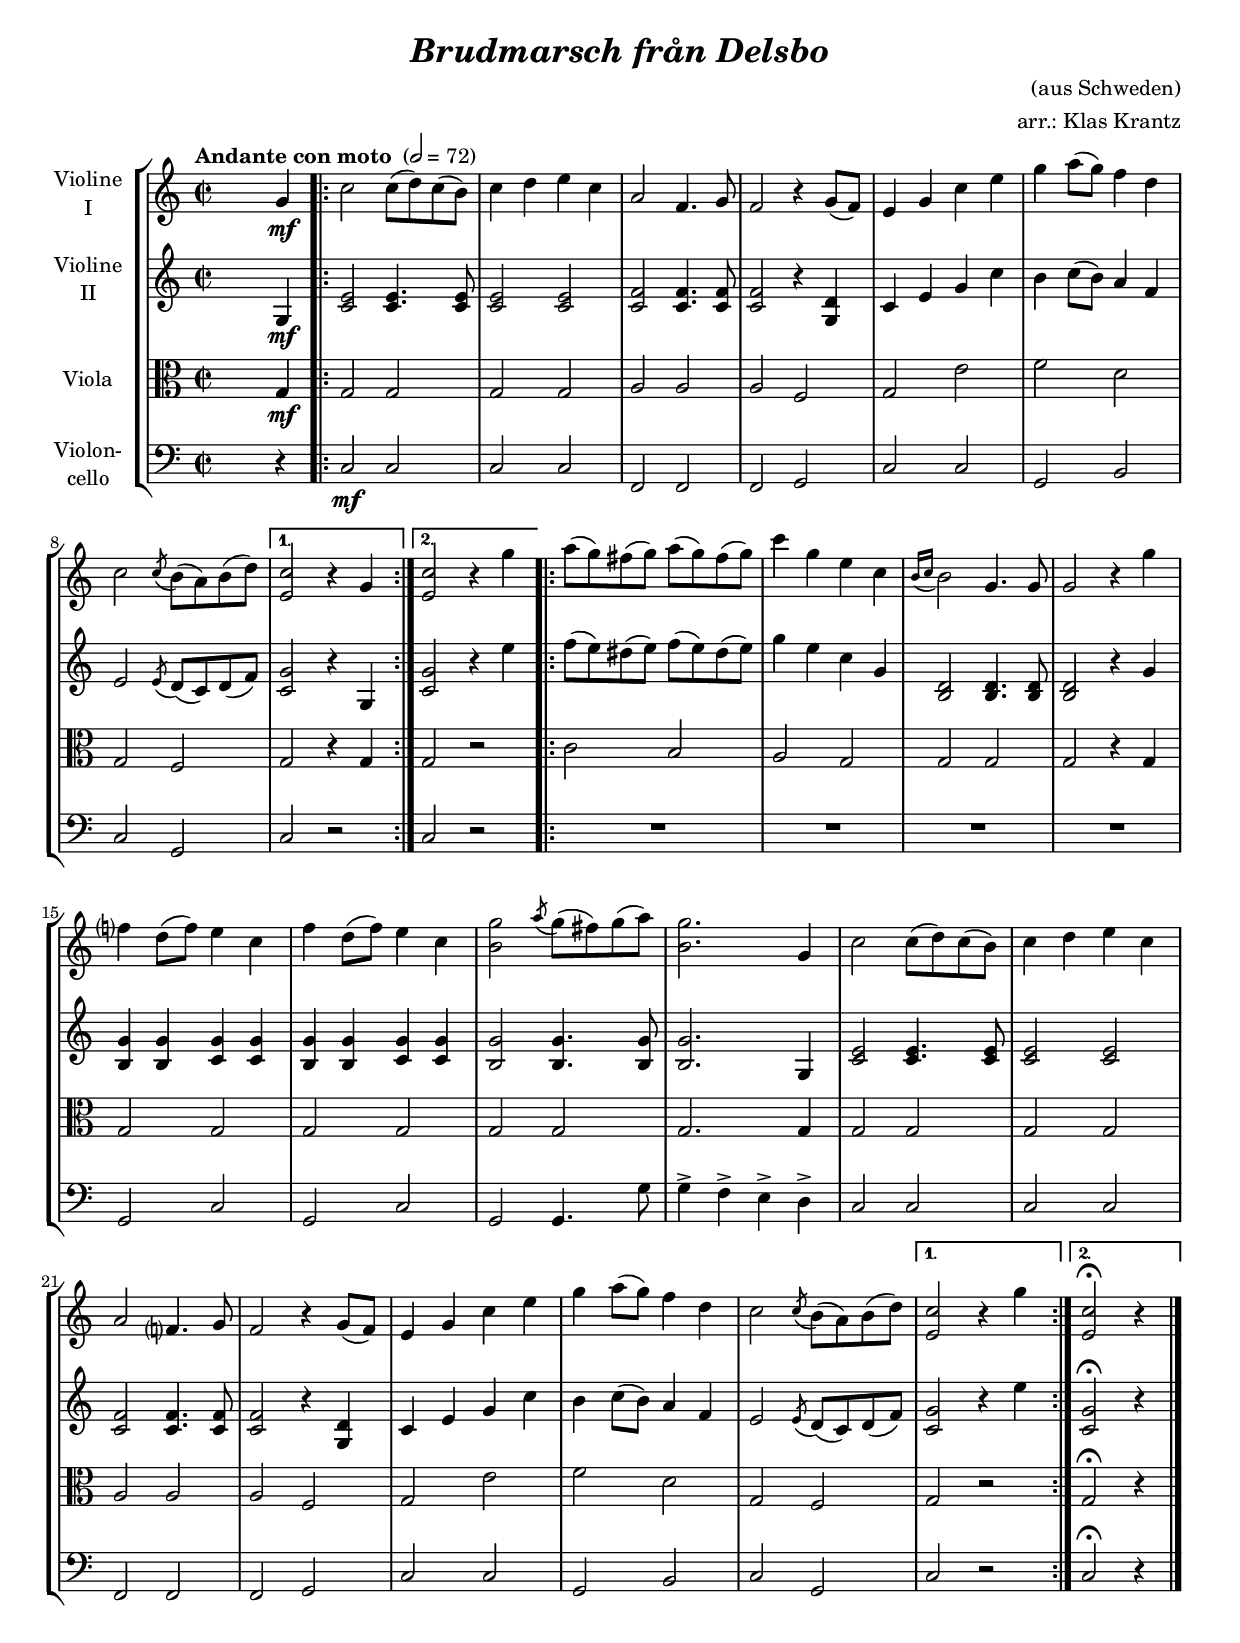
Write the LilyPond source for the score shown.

\version "2.14.2"
\include "deutsch.ly"

#(set-global-staff-size 18.25)

\header {
  title     = \markup \bold \italic "Brudmarsch från Delsbo"
  composer  = "(aus Schweden)"
  arranger  = "arr.: Klas Krantz"
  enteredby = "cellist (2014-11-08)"
}

voiceconsts = {
  \key c \major
  \time 2/2
  \tempo "Andante con moto " 2=72
  %\numericTimeSignature
  \compressFullBarRests
}

mihi = "clarinet"
mist = "string ensemble 1"
milo = "drawbar organ"

va = \relative c'' {
  \voiceconsts

  s2. g4\mf
  \repeat volta 2 {
    c2 c8( d) c( h)
    c4 d e c
    a2 f4. g8
    f2 r4 g8( f)

    e4 g c e
    g a8( g) f4 d
    c2 \acciaccatura c8 h( a) h( d)
  }
  \alternative {
    { <e, c'>2 r4 g }
    { <e c'>2 r4 g' }
  }

  \repeat volta 2 {
    a8( g) fis( g) a( g) fis( g)
    c4 g e c
    \appoggiatura { h16[ c] } h2 g4. g8
    g2 r4 g'
    f? d8( f) e4 c

    f d8( f) e4 c
    <h g'>2 \acciaccatura a'8 g( fis) g( a)
    <h, g'>2. g4
    c2 c8( d) c( h)
    c4 d e c

    a2 f?4. g8
    f2 r4 g8( f)
    e4 g c e

    g a8( g) f4 d
    c2 \acciaccatura c8 h( a) h( d)
  }
  \alternative {
    { <e, c'>2 r4 g' }
    { <e, c'>2\fermata r4 }
  } \bar "|."
}

vb = \relative c' {
  \voiceconsts

  s2. g4\mf
  \repeat volta 2 {
    <c e>2 <c e>4. <c e>8
    <c e>2 <c e>
    <c f> <c f>4. <c f>8
    <c f>2 r4 <g d'>

    c e g c
    h c8( h) a4 f
    e2 \acciaccatura e8 d( c) d( f)
  }
  \alternative {
    { <c g'>2 r4 g }
    { <c g'>2 r4 e' }
  }

  \repeat volta 2 {
    f8( e) dis( e) f( e) dis( e)
    g4 e c g
    <h, d>2 <h d>4. <h d>8
    <h d>2 r4 g'
    <h, g'> <h g'> <c g'> <c g'>

    <h g'> <h g'> <c g'> <c g'>
    <h g'>2 <h g'>4. <h g'>8
    <h g'>2. g4
    <c e>2 <c e>4. <c e>8
    <c e>2 <c e>

    <c f> <c f>4. <c f>8
    <c f>2 r4 <g d'>
    c e g c

    h c8( h) a4 f
    e2 \acciaccatura e8 d( c) d( f)
  }
  \alternative {
    { <c g'>2 r4 e' }
    { <c, g'>2\fermata r4 }
  } \bar "|."
}

vc = \relative c' {
  \voiceconsts
  \clef "alto"

  s2. g4\mf
  \repeat volta 2 {
    g2 g
    g g
    a a
    a f

    g e'
    f d
    g, f
  }
  \alternative {
    { g r4 g }
    { g2 r }
  }

  \repeat volta 2 {
    c h
    a g
    g g
    g r4 g
    g2 g

    g g
    g g
    g2. g4
    g2 g
    g g

    a a
    a f
    g e'

    f d
    g, f
  }
  \alternative {
    { g r }
    { g\fermata r4 }
  } \bar "|."
}

vd = \relative c {
  \voiceconsts
  \clef "bass"

  s2. r4
  \repeat volta 2 {
    c2\mf c
    c c
    f, f
    f g

    c c
    g h
    c g
  }
  \alternative {
    { c r }
    { c r }
  }

  \repeat volta 2 {
    R1*4
    g2 c

    g c
    g g4. g'8
    g4-> f-> e-> d->
    c2 c
    c c

    f, f
    f g
    c c

    g h
    c g
  }
  \alternative {
    { c r }
    { c\fermata r4 }
  } \bar "|."
}


music = \new StaffGroup <<
      \new Staff {
        \set Staff.midiInstrument = \mist
        \set Staff.instrumentName = \markup \center-column { "Violine" "I" }
        \transpose c c { \va }
      }

      \new Staff {
        \set Staff.midiInstrument = \mist
        \set Staff.instrumentName = \markup \center-column { "Violine" "II" }
        \transpose c c { \vb }
      }

      \new Staff {
        \set Staff.midiInstrument = \mist
        \set Staff.instrumentName = \markup \center-column { "Viola" }
        \transpose c c { \vc }
      }

      \new Staff {
        \set Staff.midiInstrument = \milo
        \set Staff.instrumentName = \markup \center-column { "Violon-" "cello" }
        \transpose c c { \vd }
      }
>>

\book {
  \score {
   \music
    \layout {}
  }

  \score {
    \unfoldRepeats \music

    \midi {
      \context {
        \Score
      }
    }
  }
}
